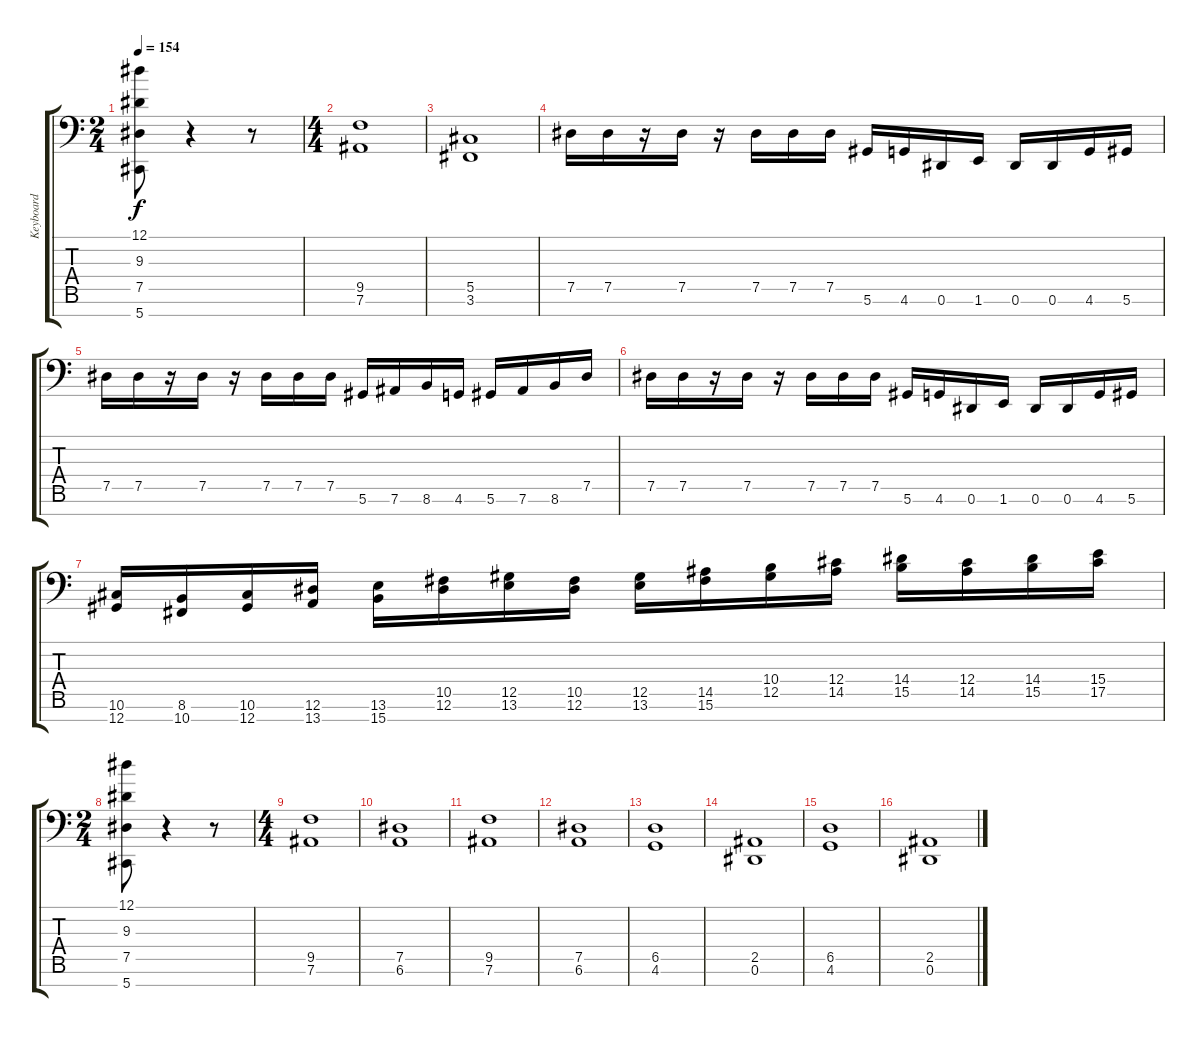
\track ("Keyboard" "Keyboard") {instrument lead2sawtooth}
\staff {score tabs}
\tuning (Eb4 Bb3 Gb3 Db3 Ab2 Eb2 Ab1) {hide}
\ts (2 4)
\tempo 154
\clef f4
\ks c
(12.1 9.3 7.5 5.7).8{dy f} r.4 r.8 |
\ts (4 4)
(9.5 7.6).1 |
(5.5 3.6).1 |
7.5.16 7.5.16 r.16 7.5.16 r.16 7.5.16 7.5.16 7.5.16 5.6.16 4.6.16 0.6.16 1.6.16 0.6.16 0.6.16 4.6.16 5.6.16 |
7.5.16 7.5.16 r.16 7.5.16 r.16 7.5.16 7.5.16 7.5.16 5.6.16 7.6.16 8.6.16 4.6.16 5.6.16 7.6.16 8.6.16 7.5.16 |
7.5.16 7.5.16 r.16 7.5.16 r.16 7.5.16 7.5.16 7.5.16 5.6.16 4.6.16 0.6.16 1.6.16 0.6.16 0.6.16 4.6.16 5.6.16 |
(10.6 12.7).16 (8.6 10.7).16 (10.6 12.7).16 (12.6 13.7).16 (13.6 15.7).16 (10.5 12.6).16 (12.5 13.6).16 (10.5 12.6).16 (12.5 13.6).16 (14.5 15.6).16 (10.4 12.5).16 (12.4 14.5).16 (14.4 15.5).16 (12.4 14.5).16 (14.4 15.5).16 (15.4 17.5).16 |
\ts (2 4)
(12.1 9.3 7.5 5.7).8 r.4 r.8 |
\ts (4 4)
(9.5 7.6).1{instrument pad8sweep} |
(7.5 6.6).1 |
(9.5 7.6).1 |
(7.5 6.6).1 |
(6.5 4.6).1 |
(2.5 0.6).1 |
(6.5 4.6).1 |
(2.5 0.6).1
